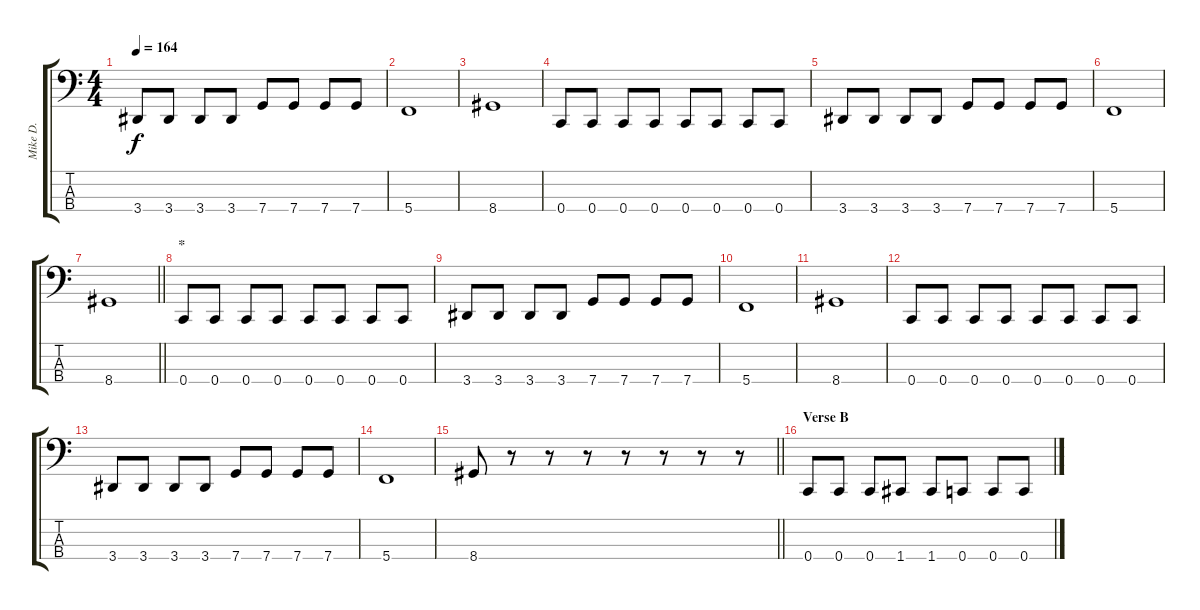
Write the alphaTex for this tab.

\track ("Mike D." "Mike D.") {instrument electricbassfinger}
\staff {score tabs}
\tuning (F2 C2 G1 C1) {hide}
\ts (4 4)
\tempo 164
\clef f4
\ks c
3.4.8{dy f} 3.4.8 3.4.8 3.4.8 7.4.8 7.4.8 7.4.8 7.4.8 |
5.4.1 |
8.4.1 |
0.4.8 0.4.8 0.4.8 0.4.8 0.4.8 0.4.8 0.4.8 0.4.8 |
3.4.8 3.4.8 3.4.8 3.4.8 7.4.8 7.4.8 7.4.8 7.4.8 |
5.4.1 |
\barLineRight lightlight
8.4.1 |
\section ("" "*")
0.4.8 0.4.8 0.4.8 0.4.8 0.4.8 0.4.8 0.4.8 0.4.8 |
3.4.8 3.4.8 3.4.8 3.4.8 7.4.8 7.4.8 7.4.8 7.4.8 |
5.4.1 |
8.4.1 |
0.4.8 0.4.8 0.4.8 0.4.8 0.4.8 0.4.8 0.4.8 0.4.8 |
3.4.8 3.4.8 3.4.8 3.4.8 7.4.8 7.4.8 7.4.8 7.4.8 |
5.4.1 |
\barLineRight lightlight
8.4.8 r.8 r.8 r.8 r.8 r.8 r.8 r.8 |
\section ("" "Verse B")
0.4.8 0.4.8 0.4.8 1.4.8 1.4.8 0.4.8 0.4.8 0.4.8
